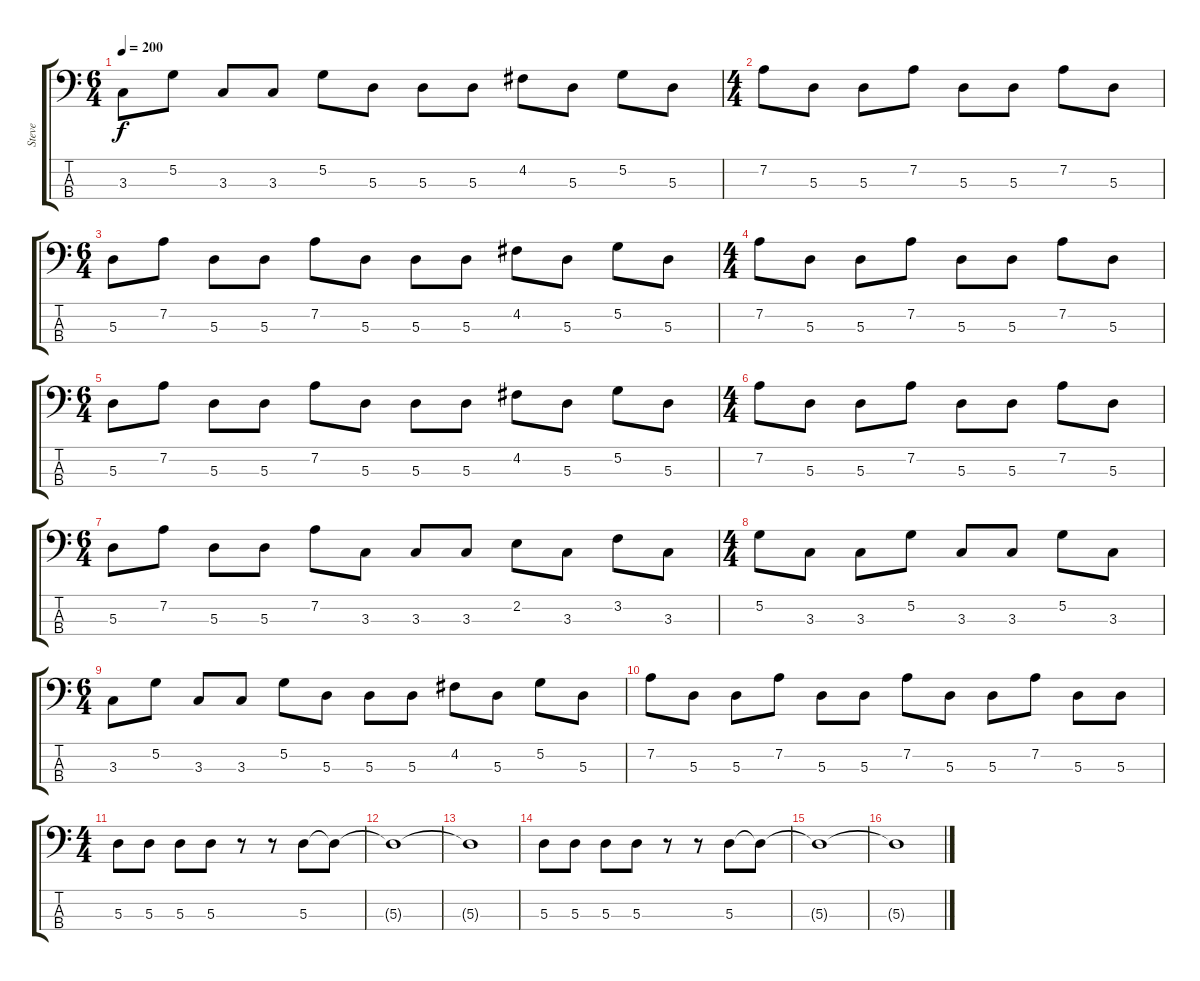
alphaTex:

\track ("Steve" "Steve") {instrument electricbassfinger}
\staff {score tabs}
\tuning (G2 D2 A1 E1) {hide}
\ts (6 4)
\tempo 200
\clef f4
\ks c
3.3.8{dy f} 5.2.8 3.3.8 3.3.8 5.2.8 5.3.8 5.3.8 5.3.8 4.2.8 5.3.8 5.2.8 5.3.8 |
\ts (4 4)
7.2.8 5.3.8 5.3.8 7.2.8 5.3.8 5.3.8 7.2.8 5.3.8 |
\ts (6 4)
5.3.8 7.2.8 5.3.8 5.3.8 7.2.8 5.3.8 5.3.8 5.3.8 4.2.8 5.3.8 5.2.8 5.3.8 |
\ts (4 4)
7.2.8 5.3.8 5.3.8 7.2.8 5.3.8 5.3.8 7.2.8 5.3.8 |
\ts (6 4)
5.3.8 7.2.8 5.3.8 5.3.8 7.2.8 5.3.8 5.3.8 5.3.8 4.2.8 5.3.8 5.2.8 5.3.8 |
\ts (4 4)
7.2.8 5.3.8 5.3.8 7.2.8 5.3.8 5.3.8 7.2.8 5.3.8 |
\ts (6 4)
5.3.8 7.2.8 5.3.8 5.3.8 7.2.8 3.3.8 3.3.8 3.3.8 2.2.8 3.3.8 3.2.8 3.3.8 |
\ts (4 4)
5.2.8 3.3.8 3.3.8 5.2.8 3.3.8 3.3.8 5.2.8 3.3.8 |
\ts (6 4)
3.3.8 5.2.8 3.3.8 3.3.8 5.2.8 5.3.8 5.3.8 5.3.8 4.2.8 5.3.8 5.2.8 5.3.8 |
7.2.8 5.3.8 5.3.8 7.2.8 5.3.8 5.3.8 7.2.8 5.3.8 5.3.8 7.2.8 5.3.8 5.3.8 |
\ts (4 4)
5.3.8 5.3.8 5.3.8 5.3.8 r.8 r.8 5.3.8 5.3{t}.8 |
5.3{t}.1 |
5.3{t}.1 |
5.3.8 5.3.8 5.3.8 5.3.8 r.8 r.8 5.3.8 5.3{t}.8 |
5.3{t}.1 |
5.3{t}.1
